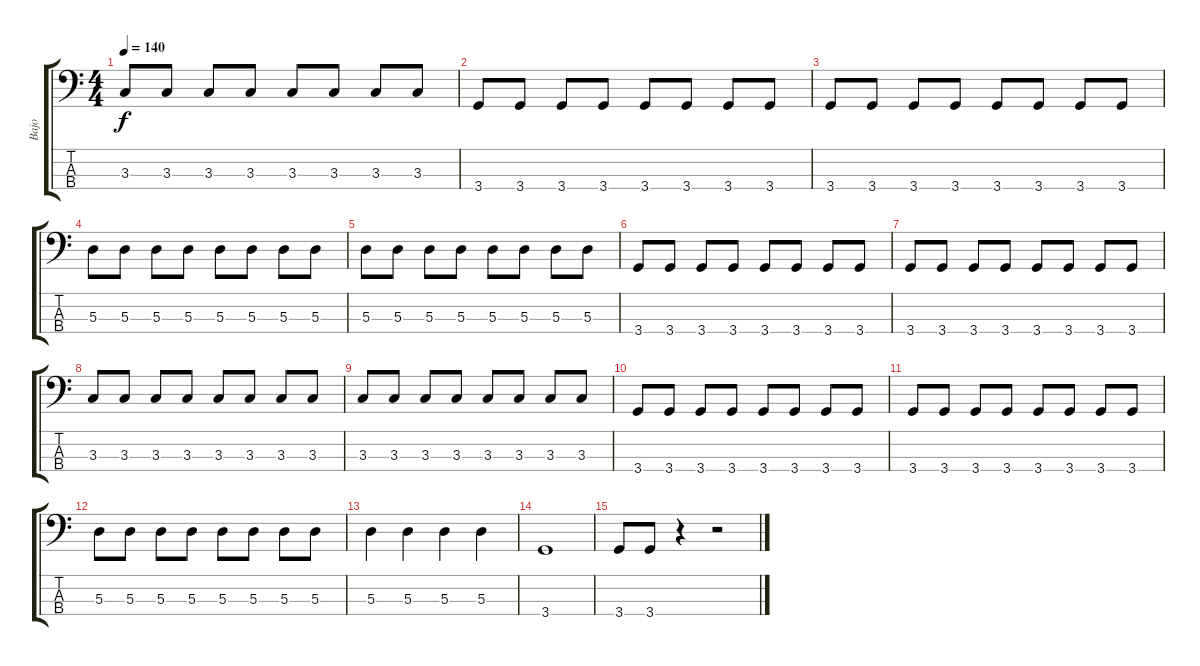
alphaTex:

\track ("Bajo" "Bajo") {instrument electricbassfinger}
\staff {score tabs}
\tuning (G2 D2 A1 E1) {hide}
\ts (4 4)
\tempo 140
\clef f4
\ks c
3.3.8{dy f} 3.3.8 3.3.8 3.3.8 3.3.8 3.3.8 3.3.8 3.3.8 |
3.4.8 3.4.8 3.4.8 3.4.8 3.4.8 3.4.8 3.4.8 3.4.8 |
3.4.8 3.4.8 3.4.8 3.4.8 3.4.8 3.4.8 3.4.8 3.4.8 |
5.3.8 5.3.8 5.3.8 5.3.8 5.3.8 5.3.8 5.3.8 5.3.8 |
5.3.8 5.3.8 5.3.8 5.3.8 5.3.8 5.3.8 5.3.8 5.3.8 |
3.4.8 3.4.8 3.4.8 3.4.8 3.4.8 3.4.8 3.4.8 3.4.8 |
3.4.8 3.4.8 3.4.8 3.4.8 3.4.8 3.4.8 3.4.8 3.4.8 |
3.3.8 3.3.8 3.3.8 3.3.8 3.3.8 3.3.8 3.3.8 3.3.8 |
3.3.8 3.3.8 3.3.8 3.3.8 3.3.8 3.3.8 3.3.8 3.3.8 |
3.4.8 3.4.8 3.4.8 3.4.8 3.4.8 3.4.8 3.4.8 3.4.8 |
3.4.8 3.4.8 3.4.8 3.4.8 3.4.8 3.4.8 3.4.8 3.4.8 |
5.3.8 5.3.8 5.3.8 5.3.8 5.3.8 5.3.8 5.3.8 5.3.8 |
5.3.4 5.3.4 5.3.4 5.3.4 |
3.4.1 |
3.4.8 3.4.8 r.4 r.2
